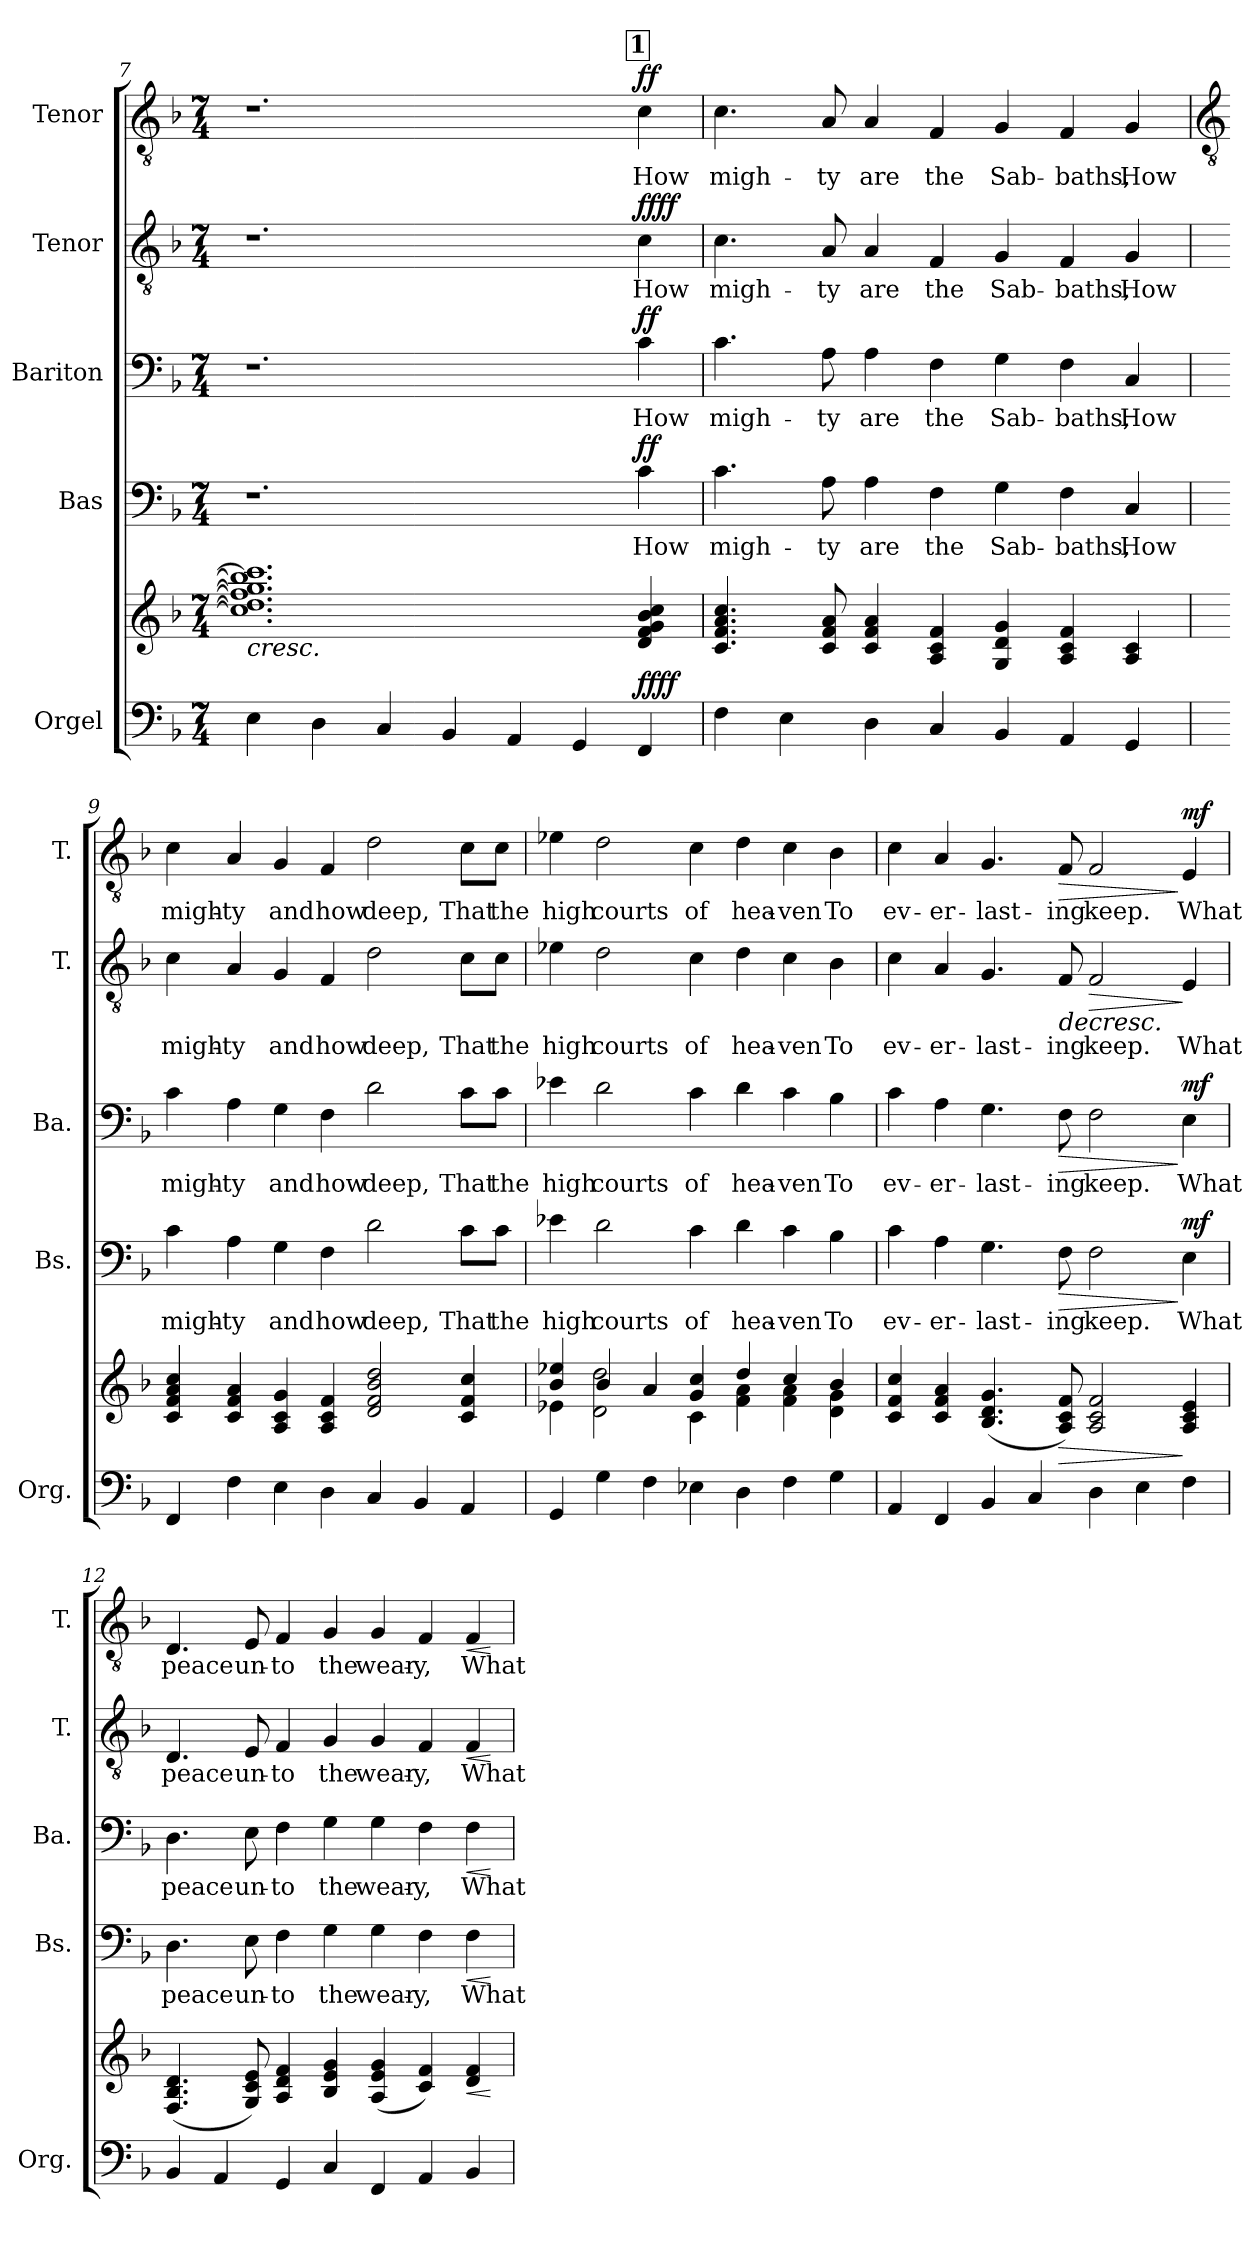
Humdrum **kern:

**kern	**kern	**dynam	**kern	**text	**dynam	**kern	**text	**dynam	**kern	**text	**dynam	**kern	**text	**dynam
*part5	*part5	*part5	*part4	*part4	*part4	*part3	*part3	*part3	*part2	*part2	*part2	*part1	*part1	*part1
*staff6	*staff5	*staff5/6	*staff4	*staff4	*staff4	*staff3	*staff3	*staff3	*staff2	*staff2	*staff2	*staff1	*staff1	*staff1
*I"Orgel	*	*	*I"Bas	*	*	*I"Bariton	*	*	*I"Tenor	*	*	*I"Tenor	*	*
*I'Org.	*	*	*I'Bs.	*	*	*I'Ba.	*	*	*I'T.	*	*	*I'T.	*	*
*clefF4	*clefG2	*	*clefF4	*	*	*clefF4	*	*	*clefGv2	*	*	*clefGv2	*	*
*k[b-]	*k[b-]	*	*k[b-]	*	*	*k[b-]	*	*	*k[b-]	*	*	*k[b-]	*	*
*M7/4	*M7/4	*	*M7/4	*	*	*M7/4	*	*	*M7/4	*	*	*M7/4	*	*
!!LO:REH:place=s1:a:B:fs=14:t=1:qo=6
=7	=7	=7	=7	=7	=7	=7	=7	=7	=7	=7	=7	=7	=7	=7
!	!	!LO:HP:b	!	!	!	!	!	!	!	!	!	!	!	!
4E\	1.cc] 1.dd] 1.ff] 1.gg] 1.bb-] 1.ccc]	<	1.r	.	.	1.r	.	.	1.r	.	.	1.r	.	.
4D\	.	.	.	.	.	.	.	.	.	.	.	.	.	.
4C/	.	.	.	.	.	.	.	.	.	.	.	.	.	.
4BB-/	.	.	.	.	.	.	.	.	.	.	.	.	.	.
4AA/	.	.	.	.	.	.	.	.	.	.	.	.	.	.
4GG/	.	.	.	.	.	.	.	.	.	.	.	.	.	.
!	!	!LO:DY:a=2	!	!	!	!	!	!	!	!	!	!	!	!
!	!	!LO:DY:n=1:a	!	!	!LO:DY:a	!	!	!LO:DY:a	!	!	!LO:DY:a	!	!	!
!	!	!	!	!	!	!	!	!	!	!	!LO:DY:n=1:a	!	!	!LO:DY:a
4FF/	4d/ 4f/ 4g/ 4b-/ 4cc/	ff ff	4c\	How	ff	4c\	How	ff	4c\	How	ff ff	4c\	How	ff
.	.	[	.	.	.	.	.	.	.	.	.	.	.	.
=8	=8	=8	=8	=8	=8	=8	=8	=8	=8	=8	=8	=8	=8	=8
4F\	4.c/ 4.f/ 4.a/ 4.cc/	.	4.c\	migh-	.	4.c\	migh-	.	4.c\	migh-	.	4.c\	migh-	.
4E\	.	.	.	.	.	.	.	.	.	.	.	.	.	.
.	8c/ 8f/ 8a/	.	8A\	-ty	.	8A\	-ty	.	8A/	-ty	.	8A/	-ty	.
4D\	4c/ 4f/ 4a/	.	4A\	are	.	4A\	are	.	4A/	are	.	4A/	are	.
4C/	4A/ 4c/ 4f/	.	4F\	the	.	4F\	the	.	4F/	the	.	4F/	the	.
4BB-/	4G/ 4d/ 4g/	.	4G\	Sab-	.	4G\	Sab-	.	4G/	Sab-	.	4G/	Sab-	.
4AA/	4A/ 4c/ 4f/	.	4F\	-baths,	.	4F\	-baths,	.	4F/	-baths,	.	4F/	-baths,	.
4GG/	4A/ 4c/	.	4C/	How	.	4C/	How	.	4G/	How	.	4G/	How	.
!!LO:PB:g=z
=9	=9	=9	=9	=9	=9	=9	=9	=9	=9	=9	=9	=9	=9	=9
*	*	*	*	*	*	*	*	*	*	*	*	*clefGv2	*	*
4FF/	4c/ 4f/ 4a/ 4cc/	.	4c\	migh-	.	4c\	migh-	.	4c\	migh-	.	4c\	migh-	.
4F\	4c/ 4f/ 4a/	.	4A\	-ty	.	4A\	-ty	.	4A/	-ty	.	4A/	-ty	.
4E\	4A/ 4c/ 4g/	.	4G\	and	.	4G\	and	.	4G/	and	.	4G/	and	.
4D\	4A/ 4c/ 4f/	.	4F\	how	.	4F\	how	.	4F/	how	.	4F/	how	.
4C/	2d/ 2f/ 2b-/ 2dd/	.	2d\	deep,	.	2d\	deep,	.	2d\	deep,	.	2d\	deep,	.
4BB-/	.	.	.	.	.	.	.	.	.	.	.	.	.	.
4AA/	4c/ 4f/ 4cc/	.	8c\L	That	.	8c\L	That	.	8c\L	That	.	8c\L	That	.
.	.	.	8c\J	the	.	8c\J	the	.	8c\J	the	.	8c\J	the	.
=10	=10	=10	=10	=10	=10	=10	=10	=10	=10	=10	=10	=10	=10	=10
*	*^	*	*	*	*	*	*	*	*	*	*	*	*	*
4GG/	4b-/ 4ee-X/	4e-X\	.	4e-X\	high	.	4e-X\	high	.	4e-X\	high	.	4e-X\	high	.
4G\	4b-/	2d\ 2dd\	.	2d\	courts	.	2d\	courts	.	2d\	courts	.	2d\	courts	.
4F\	4a/	.	.	.	.	.	.	.	.	.	.	.	.	.	.
4E-X\	4g/ 4cc/	4c\	.	4c\	of	.	4c\	of	.	4c\	of	.	4c\	of	.
4D\	4dd/	4f\ 4a\	.	4d\	hea-	.	4d\	hea-	.	4d\	hea-	.	4d\	hea-	.
4F\	4cc/	4f\ 4a\	.	4c\	-ven	.	4c\	-ven	.	4c\	-ven	.	4c\	-ven	.
4G\	4b-/	4d\ 4g\	.	4B-\	To	.	4B-\	To	.	4B-\	To	.	4B-\	To	.
*	*v	*v	*	*	*	*	*	*	*	*	*	*	*	*	*
=11	=11	=11	=11	=11	=11	=11	=11	=11	=11	=11	=11	=11	=11	=11
4AA/	4c/ 4f/ 4cc/	.	4c\	ev-	.	4c\	ev-	.	4c\	ev-	.	4c\	ev-	.
4FF/	4c/ 4f/ 4a/	.	4A\	-er-	.	4A\	-er-	.	4A/	-er-	.	4A/	-er-	.
4BB-/	(4.B-/ 4.d/ 4.g/	.	4.G\	-last-	.	4.G\	-last-	.	4.G/	-last-	.	4.G/	-last-	.
4C/	.	.	.	.	.	.	.	.	.	.	.	.	.	.
!	!	!LO:HP:b	!	!	!LO:HP:b	!	!	!LO:HP:b	!	!	!LO:HP:b	!	!	!LO:HP:b
.	8A/ 8c/ 8f/)	>	8F\	-ing	>	8F\	-ing	>	8F/	-ing	>	8F/	-ing	>
!	!	!	!	!	!	!	!	!	!	!	!LO:HP:b	!	!	!
4D\	2A/ 2c/ 2f/	.	2F\	keep.	.	2F\	keep.	.	2F/	keep.	>	2F/	keep.	.
4E\	.	.	.	.	.	.	.	.	.	.	.	.	.	.
!	!	!LO:DY:n=1:a=2	!	!	!	!	!	!	!	!	!	!	!	!
!	!	!LO:DY:n=2:a	!	!	!LO:DY:n=1:a	!	!	!LO:DY:n=1:a	!	!	!LO:DY:n=1:a	!	!	!
!	!	!	!	!	!	!	!	!	!	!	!LO:DY:n=2:a	!	!	!LO:DY:n=1:a
4F\	4A/ 4c/ 4e/	] mf mf	4E\	What	] mf	4E\	What	] mf	4E/	What	] ] mf mf	4E/	What	] mf
!!LO:LB:g=z
=12	=12	=12	=12	=12	=12	=12	=12	=12	=12	=12	=12	=12	=12	=12
4BB-/	(4.F/ 4.B-/ 4.d/	.	4.D\	peace	.	4.D\	peace	.	4.D/	peace	.	4.D/	peace	.
4AA/	.	.	.	.	.	.	.	.	.	.	.	.	.	.
.	8G/ 8c/ 8e/)	.	8E\	un-	.	8E\	un-	.	8E/	un-	.	8E/	un-	.
4GG/	4A/ 4d/ 4f/	.	4F\	-to	.	4F\	-to	.	4F/	-to	.	4F/	-to	.
4C/	4B-/ 4e/ 4g/	.	4G\	the	.	4G\	the	.	4G/	the	.	4G/	the	.
4FF/	(4A/ 4e/ 4g/	.	4G\	wear-	.	4G\	wear-	.	4G/	wear-	.	4G/	wear-	.
4AA/	4c/ 4f/)	.	4F\	-y,	.	4F\	-y,	.	4F/	-y,	.	4F/	-y,	.
!	!	!LO:HP:b	!	!	!LO:HP:b	!	!	!LO:HP:b	!	!	!LO:HP:b	!	!	!LO:HP:b
4BB-/	4d/ 4f/	<	4F\	What	<	4F\	What	<	4F/	What	<	4F/	What	<
.	.	[	.	.	[	.	.	[	.	.	[	.	.	[
=	=	=	=	=	=	=	=	=	=	=	=	=	=	=
*-	*-	*-	*-	*-	*-	*-	*-	*-	*-	*-	*-	*-	*-	*-
